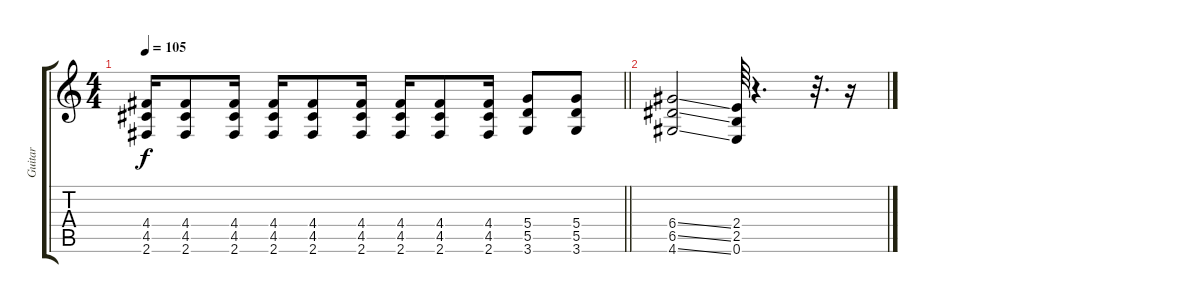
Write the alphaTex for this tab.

\track ("Guitar" "Guitar") {instrument distortionguitar}
\staff {score tabs}
\tuning (E4 B3 G3 D3 A2 E2) {hide}
\ts (4 4)
\tempo 105
\clef g2
\barLineRight lightlight
\ks c
(4.4 4.5 2.6).16{dy f} (4.4 4.5 2.6).8 (4.4 4.5 2.6).16 (4.4 4.5 2.6).16 (4.4 4.5 2.6).8 (4.4 4.5 2.6).16 (4.4 4.5 2.6).16 (4.4 4.5 2.6).8 (4.4 4.5 2.6).16 (5.4 5.5 3.6).8 (5.4 5.5 3.6).8 |
(6.4{ss} 6.5{ss} 4.6{ss}).2 (2.4 2.5 0.6).64 r.4{d} r.32{d} r.16
